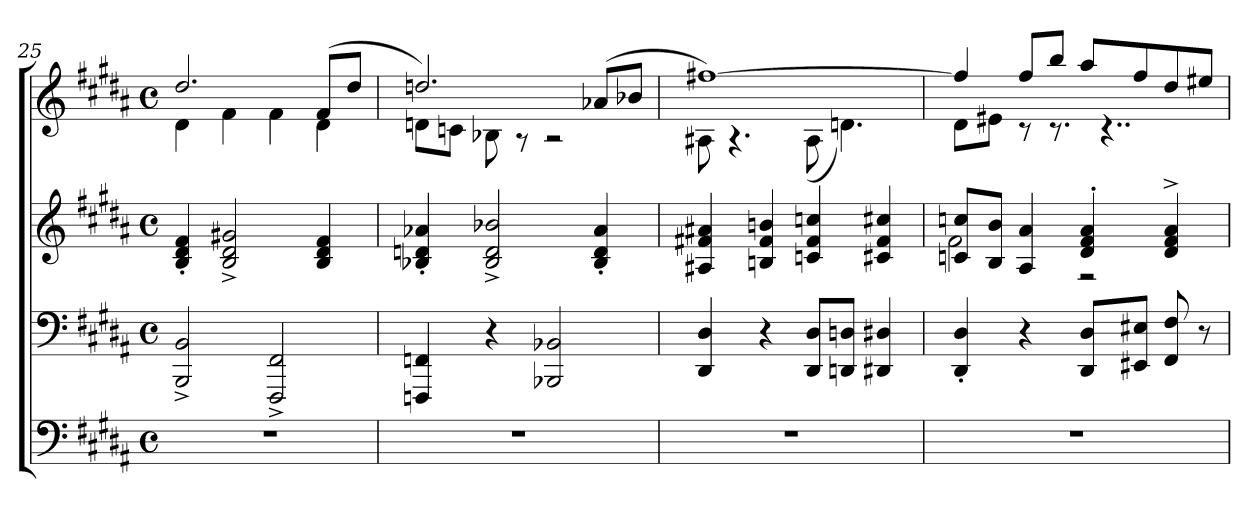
**kern	**kern	**kern	**kern
*part3	*part2	*part2	*part1
*staff4	*staff3	*staff2	*staff1
*clefF4	*clefF4	*clefG2	*clefG2
*k[f#c#g#d#a#]	*k[f#c#g#d#a#]	*k[f#c#g#d#a#]	*k[f#c#g#d#a#]
*M4/4	*M4/4	*M4/4	*M4/4
*met(c)	*met(c)	*met(c)	*met(c)
=25	=25	=25	=25
*	*	*	*^
1r	2BBB/^> 2BB/^>	4B/'< 4d#/'< 4f#/'<	2.dd#/	4d#\
.	.	2B/^> 2d#/^> 2g#X/^>	.	4f#\
.	2FFF#/^> 2FF#/^>	.	.	4f#\
.	.	4B/ 4d#/ 4f#/	(>8f#/L	4d#\
.	.	.	8dd#/J	.
=26	=26	=26	=26	=26
1r	4FFFn/ 4FFn/	4B-X/'< 4dn/'< 4a-X/'<	2.ddn/)	8dn\L
.	.	.	.	8cn\J
.	4r	2B-/^> 2d/^> 2b-X/^>	.	8B-X\
.	.	.	.	8r
.	2BBB-X/ 2BB-X/	.	.	2r
.	.	4B-/'< 4d/'< 4a-/'<	(>8a-X/L	.
.	.	.	8b-X/J	.
=27	=27	=27	=27	=27
1r	4DD#/< 4D#/<	4A#X/ 4f#X/ 4a#X/	[>1ff#X)	8A#X\
.	.	.	.	4.r
.	4r	4Bn/ 4f#/ 4bn/	.	.
.	8DD#/ 8D#/L	4cn/ 4f#/ 4ccn/	.	(<8A#\
.	8DDn/ 8Dn/J	.	.	4.dn\)
.	4DD#X/ 4D#X/	4c#X/ 4f#/ 4cc#X/	.	.
=28	=28	=28	=28	=28
*	*	*^	*	*
1r	4DD#/'< 4D#/'<	8cn/ 8ccn/L	2f#\	4ff#/]	8d#\L
.	.	8B/ 8b/J	.	.	8e#X\J
.	4r	4A#/ 4a#/	.	8ff#/L	8r
.	.	.	.	8bb/J	8.r
.	8DD#/ 8D#/L	4d#/'< 4f#/'< 4a#/'<	2r	8aa#/L	.
.	.	.	.	.	4..r
.	8EE#X/ 8E#X/J	.	.	8ff#/	.
.	8FF#/ 8F#/	4d#/^> 4f#/^> 4a#/^>	.	8dd#/	.
.	8r	.	.	8ee#X/J	.
*	*	*v	*v	*	*
*	*	*	*v	*v
=	=	=	=
*-	*-	*-	*-
